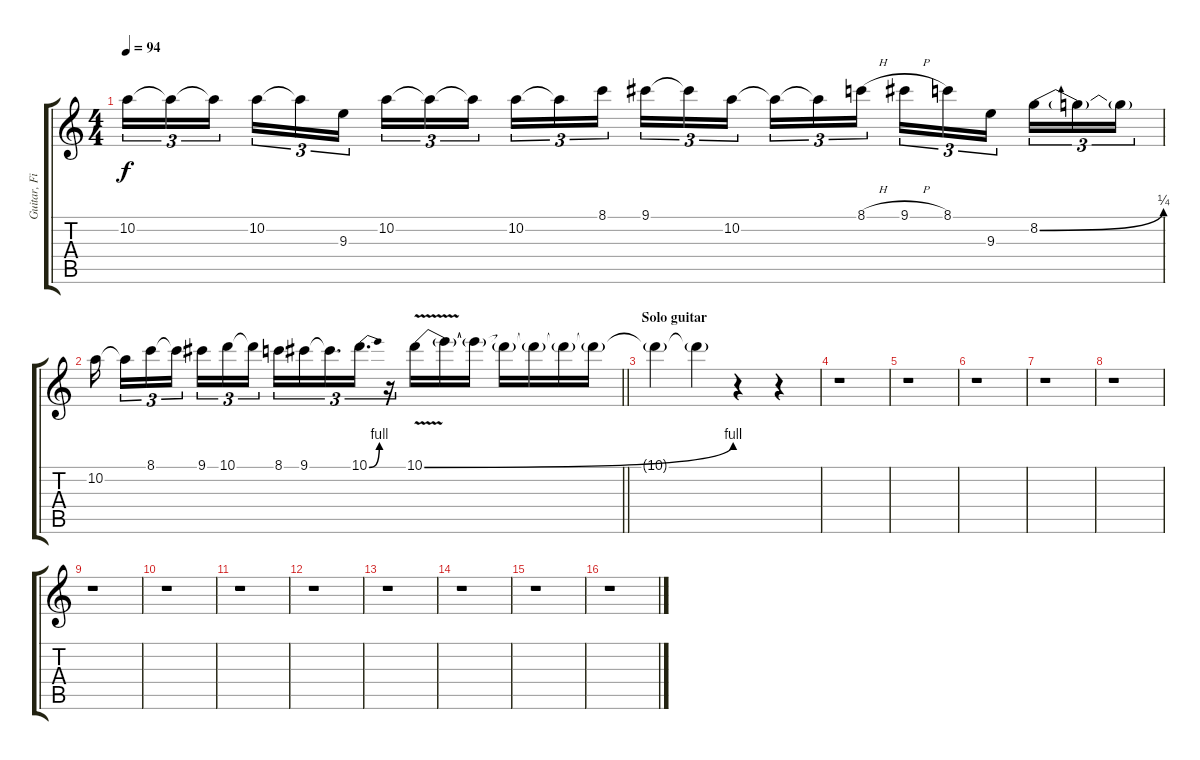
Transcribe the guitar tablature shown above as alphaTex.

\track ("Guitar, Fills" "Guitar, Fi") {instrument overdrivenguitar}
\staff {score tabs}
\tuning (E4 B3 G3 D3 A2 E2) {hide}
\ts (4 4)
\tempo 94
\clef g2
\ks c
10.2.16{tu (3 2) dy f} 10.2{t}.16{tu (3 2)} 10.2{t}.16{tu (3 2) beam splitsecondary} 10.2.16{tu (3 2)} 10.2{t}.16{tu (3 2)} 9.3.16{tu (3 2)} 10.2.16{tu (3 2)} 10.2{t}.16{tu (3 2)} 10.2{t}.16{tu (3 2) beam splitsecondary} 10.2.16{tu (3 2)} 10.2{t}.16{tu (3 2)} 8.1.16{tu (3 2)} 9.1.16{tu (3 2)} 9.1{t}.16{tu (3 2)} 10.2.16{tu (3 2) beam splitsecondary} 10.2{t}.16{tu (3 2)} 10.2{t}.16{tu (3 2)} 8.1{h}.16{tu (3 2)} 9.1{h}.16{tu (3 2)} 8.1.16{tu (3 2)} 9.3.16{tu (3 2) beam splitsecondary} 8.2{be (bend 0 0 60 1)}.16{tu (3 2)} 8.2{t}.16{tu (3 2)} 8.2{t}.16{tu (3 2)} |
\barLineRight lightlight
10.2.16{beam splitsecondary} 10.2{t}.16{tu (3 2)} 8.1.16{tu (3 2)} 8.1{t}.16{tu (3 2) beam splitsecondary} 9.1.16{tu (3 2)} 10.1.16{tu (3 2)} 10.1{t}.16{tu (3 2) beam splitsecondary} 8.1.16{tu (3 2)} 9.1.16{tu (3 2)} 9.1{t}.16{d tu (3 2)} 10.1{be (bend 0 0 60 4)}.16{d tu (3 2)} r.16{tu (3 2)} 10.1{be (bend 0 0 60 4) v}.16 10.1{t}.16 10.1{t}.16 10.1{t}.16 10.1{t}.16 10.1{t}.16 10.1{t}.16 |
\section ("" "Solo guitar")
10.1{t}.4 10.1{t}.4 r.4 r.4 |
r.1 |
r.1 |
r.1 |
r.1 |
r.1 |
r.1 |
r.1 |
r.1 |
r.1 |
r.1 |
r.1 |
r.1 |
r.1
